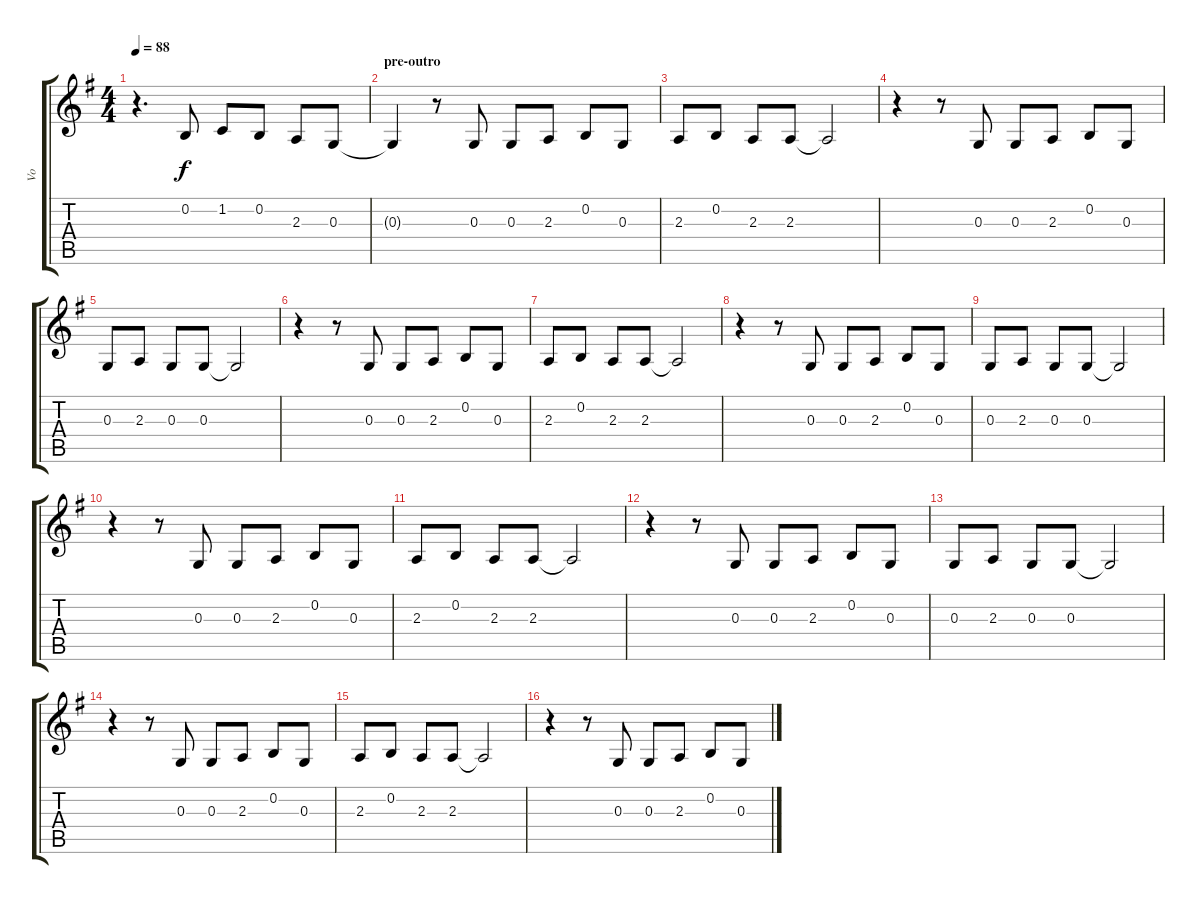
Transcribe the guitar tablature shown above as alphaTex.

\track ("Vo" "Vo") {instrument acousticgrandpiano}
\staff {score tabs}
\tuning (E4 B3 G3 D3 A2 E2) {hide}
\ts (4 4)
\tempo 88
\clef g2
\ks g
r.4{d dy f} 0.2.8 1.2.8 0.2.8 2.3.8 0.3.8 |
\section ("" "pre-outro")
0.3{t}.4 r.8 0.3.8 0.3.8 2.3.8 0.2.8 0.3.8 |
2.3.8 0.2.8 2.3.8 2.3.8 2.3{t}.2 |
r.4 r.8 0.3.8 0.3.8 2.3.8 0.2.8 0.3.8 |
0.3.8 2.3.8 0.3.8 0.3.8 0.3{t}.2 |
r.4 r.8 0.3.8 0.3.8 2.3.8 0.2.8 0.3.8 |
2.3.8 0.2.8 2.3.8 2.3.8 2.3{t}.2 |
r.4 r.8 0.3.8 0.3.8 2.3.8 0.2.8 0.3.8 |
0.3.8 2.3.8 0.3.8 0.3.8 0.3{t}.2 |
r.4 r.8 0.3.8 0.3.8 2.3.8 0.2.8 0.3.8 |
2.3.8 0.2.8 2.3.8 2.3.8 2.3{t}.2 |
r.4 r.8 0.3.8 0.3.8 2.3.8 0.2.8 0.3.8 |
0.3.8 2.3.8 0.3.8 0.3.8 0.3{t}.2 |
r.4 r.8 0.3.8 0.3.8 2.3.8 0.2.8 0.3.8 |
2.3.8 0.2.8 2.3.8 2.3.8 2.3{t}.2 |
r.4 r.8 0.3.8 0.3.8 2.3.8 0.2.8 0.3.8
